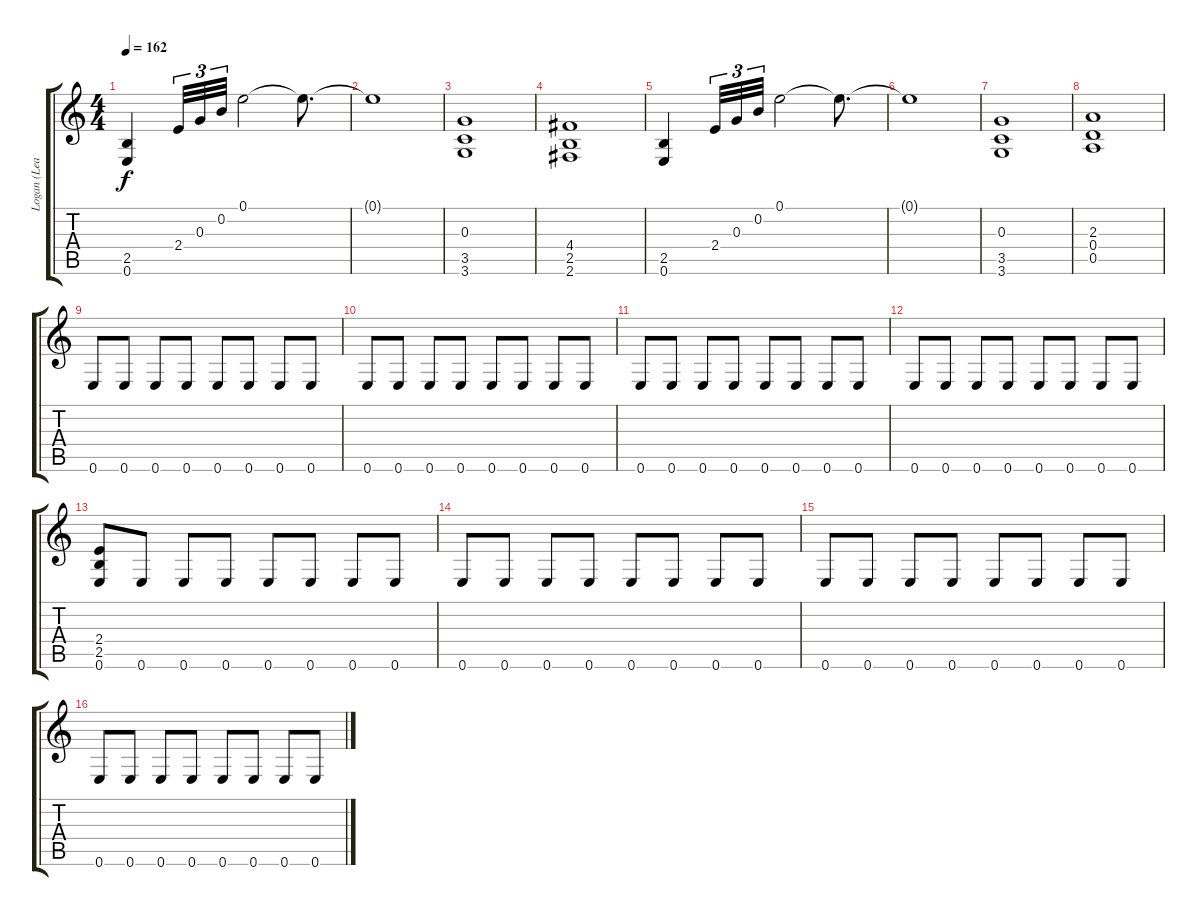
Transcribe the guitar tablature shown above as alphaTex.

\track ("Logan (Lead)" "Logan (Lea") {instrument distortionguitar}
\staff {score tabs}
\tuning (E4 B3 G3 D3 A2 E2) {hide}
\ts (4 4)
\tempo 162
\clef g2
\ks c
(2.5 0.6).4{dy f} 2.4.32{tu (3 2)} 0.3.32{tu (3 2)} 0.2.32{tu (3 2)} 0.1.2 0.1{t}.8{d} |
0.1{t}.1 |
(0.3 3.5 3.6).1 |
(4.4 2.5 2.6).1 |
(2.5 0.6).4 2.4.32{tu (3 2)} 0.3.32{tu (3 2)} 0.2.32{tu (3 2)} 0.1.2 0.1{t}.8{d} |
0.1{t}.1 |
(0.3 3.5 3.6).1 |
(2.3 0.4 0.5).1 |
0.6.8 0.6.8 0.6.8 0.6.8 0.6.8 0.6.8 0.6.8 0.6.8 |
0.6.8 0.6.8 0.6.8 0.6.8 0.6.8 0.6.8 0.6.8 0.6.8 |
0.6.8 0.6.8 0.6.8 0.6.8 0.6.8 0.6.8 0.6.8 0.6.8 |
0.6.8 0.6.8 0.6.8 0.6.8 0.6.8 0.6.8 0.6.8 0.6.8 |
(2.4 2.5 0.6).8 0.6.8 0.6.8 0.6.8 0.6.8 0.6.8 0.6.8 0.6.8 |
0.6.8 0.6.8 0.6.8 0.6.8 0.6.8 0.6.8 0.6.8 0.6.8 |
0.6.8 0.6.8 0.6.8 0.6.8 0.6.8 0.6.8 0.6.8 0.6.8 |
0.6.8 0.6.8 0.6.8 0.6.8 0.6.8 0.6.8 0.6.8 0.6.8
